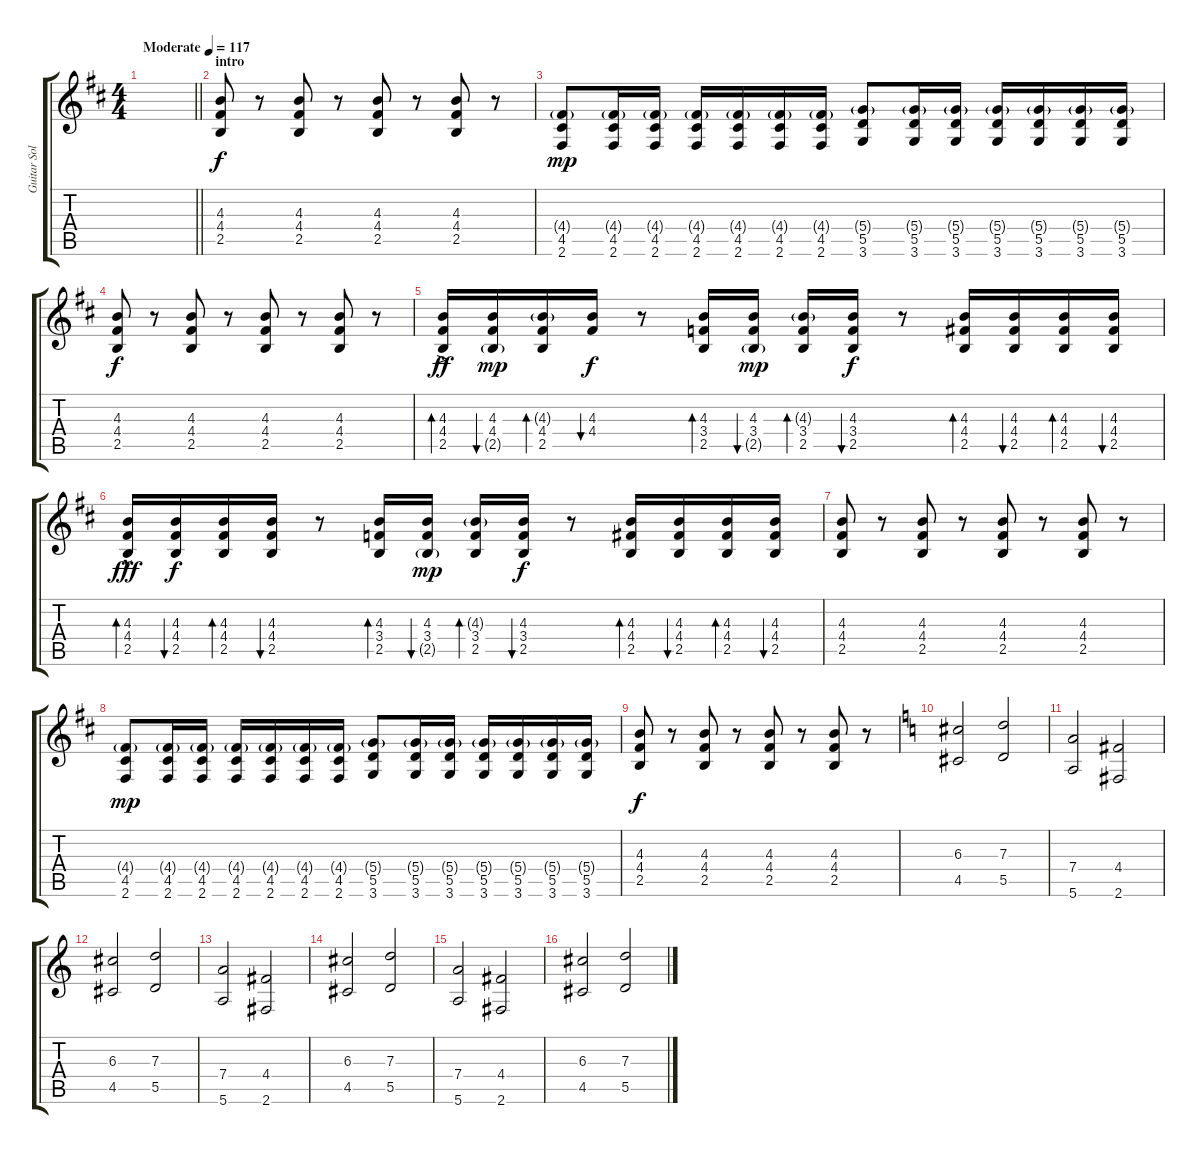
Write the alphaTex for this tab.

\track ("Guitar Solo 1" "Guitar Sol") {instrument distortionguitar}
\staff {score tabs}
\tuning (E4 B3 G3 D3 A2 E2) {hide}
\ts (4 4)
\tempo (117 "Moderate")
\clef g2
\barLineRight lightlight
\ks d
|
\section ("" "intro")
(4.3 4.4 2.5).8 r.8 (4.3 4.4 2.5).8 r.8 (4.3 4.4 2.5).8 r.8 (4.3 4.4 2.5).8 r.8 |
(4.4{g} 4.5 2.6).8{dy mp} (4.4{g} 4.5 2.6).16 (4.4{g} 4.5 2.6).16 (4.4{g} 4.5 2.6).16 (4.4{g} 4.5 2.6).16 (4.4{g} 4.5 2.6).16 (4.4{g} 4.5 2.6).16 (5.4{g} 5.5 3.6).8 (5.4{g} 5.5 3.6).16 (5.4{g} 5.5 3.6).16 (5.4{g} 5.5 3.6).16 (5.4{g} 5.5 3.6).16 (5.4{g} 5.5 3.6).16 (5.4{g} 5.5 3.6).16 |
(4.3 4.4 2.5).8{dy f} r.8 (4.3 4.4 2.5).8 r.8 (4.3 4.4 2.5).8 r.8 (4.3 4.4 2.5).8 r.8 |
(4.3{ac} 4.4{ac} 2.5{ac}).16{bd 60 dy ff} (4.3 4.4 2.5{g}).16{bu 60 dy mp} (4.3{g} 4.4 2.5).16{bd 60} (4.3 4.4).16{bu 60 dy f} r.8 (4.3 3.4 2.5).16{bd 60} (4.3 3.4 2.5{g}).16{bu 60 dy mp} (4.3{g} 3.4 2.5).16{bd 60} (4.3 3.4 2.5).16{bu 60 dy f} r.8 (4.3 4.4 2.5).16{bd 60} (4.3 4.4 2.5).16{bu 60} (4.3 4.4 2.5).16{bd 60} (4.3 4.4 2.5).16{bu 60} |
(4.3{hac} 4.4{hac} 2.5{hac}).16{bd 60 dy fff} (4.3 4.4 2.5).16{bu 60 dy f} (4.3 4.4 2.5).16{bd 60} (4.3 4.4 2.5).16{bu 60} r.8 (4.3 3.4 2.5).16{bd 60} (4.3 3.4 2.5{g}).16{bu 60 dy mp} (4.3{g} 3.4 2.5).16{bd 60} (4.3 3.4 2.5).16{bu 60 dy f} r.8 (4.3 4.4 2.5).16{bd 60} (4.3 4.4 2.5).16{bu 60} (4.3 4.4 2.5).16{bd 60} (4.3 4.4 2.5).16{bu 60} |
(4.3 4.4 2.5).8 r.8 (4.3 4.4 2.5).8 r.8 (4.3 4.4 2.5).8 r.8 (4.3 4.4 2.5).8 r.8 |
(4.4{g} 4.5 2.6).8{dy mp} (4.4{g} 4.5 2.6).16 (4.4{g} 4.5 2.6).16 (4.4{g} 4.5 2.6).16 (4.4{g} 4.5 2.6).16 (4.4{g} 4.5 2.6).16 (4.4{g} 4.5 2.6).16 (5.4{g} 5.5 3.6).8 (5.4{g} 5.5 3.6).16 (5.4{g} 5.5 3.6).16 (5.4{g} 5.5 3.6).16 (5.4{g} 5.5 3.6).16 (5.4{g} 5.5 3.6).16 (5.4{g} 5.5 3.6).16 |
(4.3 4.4 2.5).8{dy f} r.8 (4.3 4.4 2.5).8 r.8 (4.3 4.4 2.5).8 r.8 (4.3 4.4 2.5).8 r.8 |
\ks c
(6.3 4.5).2 (7.3 5.5).2 |
(7.4 5.6).2 (4.4 2.6).2 |
(6.3 4.5).2 (7.3 5.5).2 |
(7.4 5.6).2 (4.4 2.6).2 |
(6.3 4.5).2 (7.3 5.5).2 |
(7.4 5.6).2 (4.4 2.6).2 |
(6.3 4.5).2 (7.3 5.5).2
